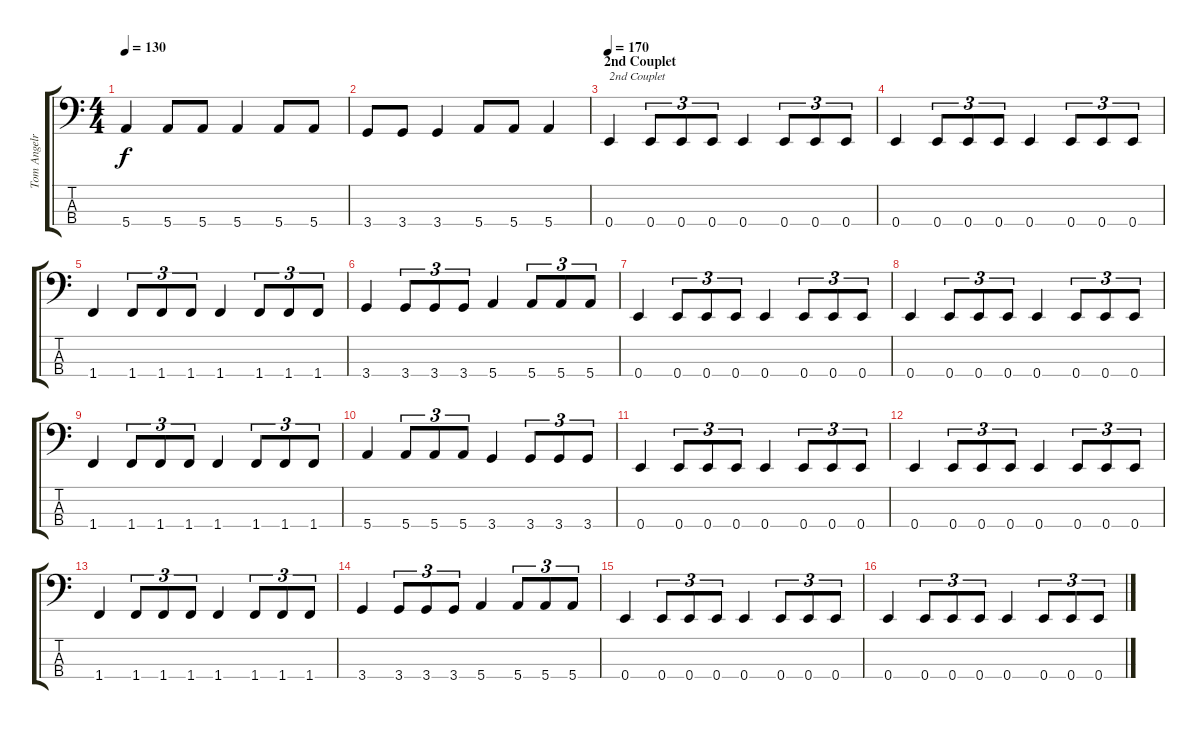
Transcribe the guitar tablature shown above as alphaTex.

\track ("Tom Angelripper" "Tom Angelr") {instrument electricbasspick}
\staff {score tabs}
\tuning (G2 D2 A1 E1) {hide}
\ts (4 4)
\tempo 130
\clef f4
\ks c
5.4.4{dy f} 5.4.8 5.4.8 5.4.4 5.4.8 5.4.8 |
3.4.8 3.4.8 3.4.4 5.4.8 5.4.8 5.4.4 |
\section ("" "2nd Couplet")
\tempo 170
0.4.4{txt "2nd Couplet"} 0.4.8{tu (3 2)} 0.4.8{tu (3 2)} 0.4.8{tu (3 2)} 0.4.4 0.4.8{tu (3 2)} 0.4.8{tu (3 2)} 0.4.8{tu (3 2)} |
0.4.4 0.4.8{tu (3 2)} 0.4.8{tu (3 2)} 0.4.8{tu (3 2)} 0.4.4 0.4.8{tu (3 2)} 0.4.8{tu (3 2)} 0.4.8{tu (3 2)} |
1.4.4 1.4.8{tu (3 2)} 1.4.8{tu (3 2)} 1.4.8{tu (3 2)} 1.4.4 1.4.8{tu (3 2)} 1.4.8{tu (3 2)} 1.4.8{tu (3 2)} |
3.4.4 3.4.8{tu (3 2)} 3.4.8{tu (3 2)} 3.4.8{tu (3 2)} 5.4.4 5.4.8{tu (3 2)} 5.4.8{tu (3 2)} 5.4.8{tu (3 2)} |
0.4.4 0.4.8{tu (3 2)} 0.4.8{tu (3 2)} 0.4.8{tu (3 2)} 0.4.4 0.4.8{tu (3 2)} 0.4.8{tu (3 2)} 0.4.8{tu (3 2)} |
0.4.4 0.4.8{tu (3 2)} 0.4.8{tu (3 2)} 0.4.8{tu (3 2)} 0.4.4 0.4.8{tu (3 2)} 0.4.8{tu (3 2)} 0.4.8{tu (3 2)} |
1.4.4 1.4.8{tu (3 2)} 1.4.8{tu (3 2)} 1.4.8{tu (3 2)} 1.4.4 1.4.8{tu (3 2)} 1.4.8{tu (3 2)} 1.4.8{tu (3 2)} |
5.4.4 5.4.8{tu (3 2)} 5.4.8{tu (3 2)} 5.4.8{tu (3 2)} 3.4.4 3.4.8{tu (3 2)} 3.4.8{tu (3 2)} 3.4.8{tu (3 2)} |
0.4.4 0.4.8{tu (3 2)} 0.4.8{tu (3 2)} 0.4.8{tu (3 2)} 0.4.4 0.4.8{tu (3 2)} 0.4.8{tu (3 2)} 0.4.8{tu (3 2)} |
0.4.4 0.4.8{tu (3 2)} 0.4.8{tu (3 2)} 0.4.8{tu (3 2)} 0.4.4 0.4.8{tu (3 2)} 0.4.8{tu (3 2)} 0.4.8{tu (3 2)} |
1.4.4 1.4.8{tu (3 2)} 1.4.8{tu (3 2)} 1.4.8{tu (3 2)} 1.4.4 1.4.8{tu (3 2)} 1.4.8{tu (3 2)} 1.4.8{tu (3 2)} |
3.4.4 3.4.8{tu (3 2)} 3.4.8{tu (3 2)} 3.4.8{tu (3 2)} 5.4.4 5.4.8{tu (3 2)} 5.4.8{tu (3 2)} 5.4.8{tu (3 2)} |
0.4.4 0.4.8{tu (3 2)} 0.4.8{tu (3 2)} 0.4.8{tu (3 2)} 0.4.4 0.4.8{tu (3 2)} 0.4.8{tu (3 2)} 0.4.8{tu (3 2)} |
0.4.4 0.4.8{tu (3 2)} 0.4.8{tu (3 2)} 0.4.8{tu (3 2)} 0.4.4 0.4.8{tu (3 2)} 0.4.8{tu (3 2)} 0.4.8{tu (3 2)}
